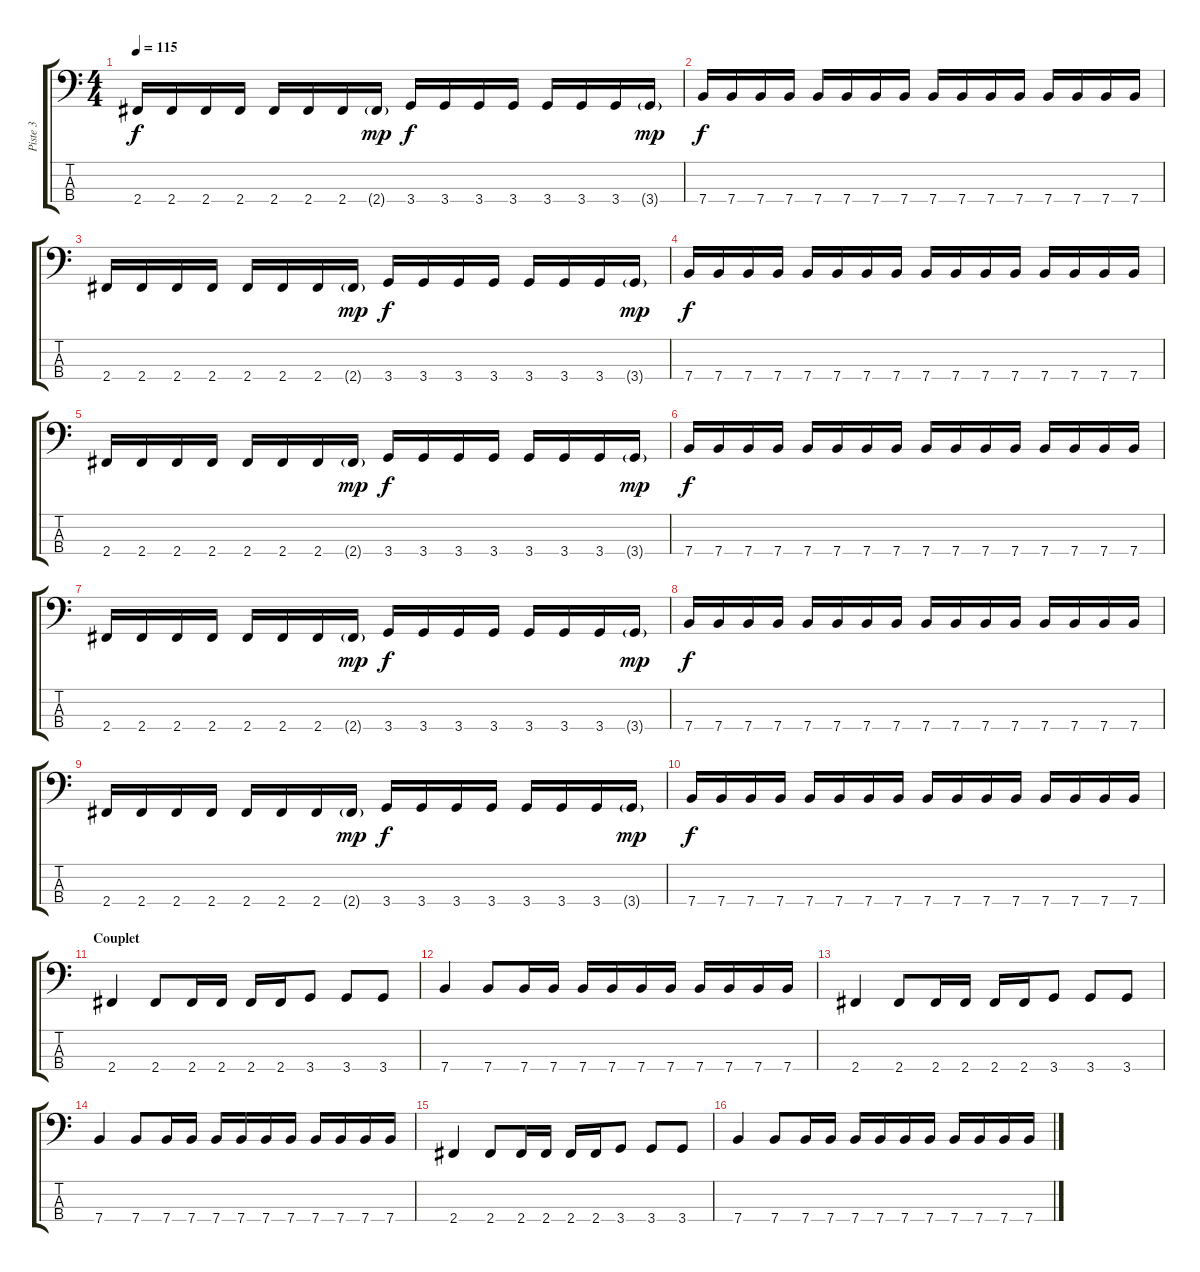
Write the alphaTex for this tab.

\track ("Piste 3" "Piste 3") {instrument electricbasspick}
\staff {score tabs}
\tuning (G2 D2 A1 E1) {hide}
\ts (4 4)
\tempo 115
\clef f4
\ks c
2.4.16{dy f} 2.4.16 2.4.16 2.4.16 2.4.16 2.4.16 2.4.16 2.4{g}.16{dy mp} 3.4.16{dy f} 3.4.16 3.4.16 3.4.16 3.4.16 3.4.16 3.4.16 3.4{g}.16{dy mp} |
7.4.16{dy f} 7.4.16 7.4.16 7.4.16 7.4.16 7.4.16 7.4.16 7.4.16 7.4.16 7.4.16 7.4.16 7.4.16 7.4.16 7.4.16 7.4.16 7.4.16 |
\section ("" "")
2.4.16 2.4.16 2.4.16 2.4.16 2.4.16 2.4.16 2.4.16 2.4{g}.16{dy mp} 3.4.16{dy f} 3.4.16 3.4.16 3.4.16 3.4.16 3.4.16 3.4.16 3.4{g}.16{dy mp} |
7.4.16{dy f} 7.4.16 7.4.16 7.4.16 7.4.16 7.4.16 7.4.16 7.4.16 7.4.16 7.4.16 7.4.16 7.4.16 7.4.16 7.4.16 7.4.16 7.4.16 |
2.4.16 2.4.16 2.4.16 2.4.16 2.4.16 2.4.16 2.4.16 2.4{g}.16{dy mp} 3.4.16{dy f} 3.4.16 3.4.16 3.4.16 3.4.16 3.4.16 3.4.16 3.4{g}.16{dy mp} |
7.4.16{dy f} 7.4.16 7.4.16 7.4.16 7.4.16 7.4.16 7.4.16 7.4.16 7.4.16 7.4.16 7.4.16 7.4.16 7.4.16 7.4.16 7.4.16 7.4.16 |
2.4.16 2.4.16 2.4.16 2.4.16 2.4.16 2.4.16 2.4.16 2.4{g}.16{dy mp} 3.4.16{dy f} 3.4.16 3.4.16 3.4.16 3.4.16 3.4.16 3.4.16 3.4{g}.16{dy mp} |
7.4.16{dy f} 7.4.16 7.4.16 7.4.16 7.4.16 7.4.16 7.4.16 7.4.16 7.4.16 7.4.16 7.4.16 7.4.16 7.4.16 7.4.16 7.4.16 7.4.16 |
2.4.16 2.4.16 2.4.16 2.4.16 2.4.16 2.4.16 2.4.16 2.4{g}.16{dy mp} 3.4.16{dy f} 3.4.16 3.4.16 3.4.16 3.4.16 3.4.16 3.4.16 3.4{g}.16{dy mp} |
7.4.16{dy f} 7.4.16 7.4.16 7.4.16 7.4.16 7.4.16 7.4.16 7.4.16 7.4.16 7.4.16 7.4.16 7.4.16 7.4.16 7.4.16 7.4.16 7.4.16 |
\section ("" "Couplet")
2.4.4 2.4.8 2.4.16 2.4.16 2.4.16 2.4.16 3.4.8 3.4.8 3.4.8 |
7.4.4 7.4.8 7.4.16 7.4.16 7.4.16 7.4.16 7.4.16 7.4.16 7.4.16 7.4.16 7.4.16 7.4.16 |
2.4.4 2.4.8 2.4.16 2.4.16 2.4.16 2.4.16 3.4.8 3.4.8 3.4.8 |
7.4.4 7.4.8 7.4.16 7.4.16 7.4.16 7.4.16 7.4.16 7.4.16 7.4.16 7.4.16 7.4.16 7.4.16 |
2.4.4 2.4.8 2.4.16 2.4.16 2.4.16 2.4.16 3.4.8 3.4.8 3.4.8 |
7.4.4 7.4.8 7.4.16 7.4.16 7.4.16 7.4.16 7.4.16 7.4.16 7.4.16 7.4.16 7.4.16 7.4.16
